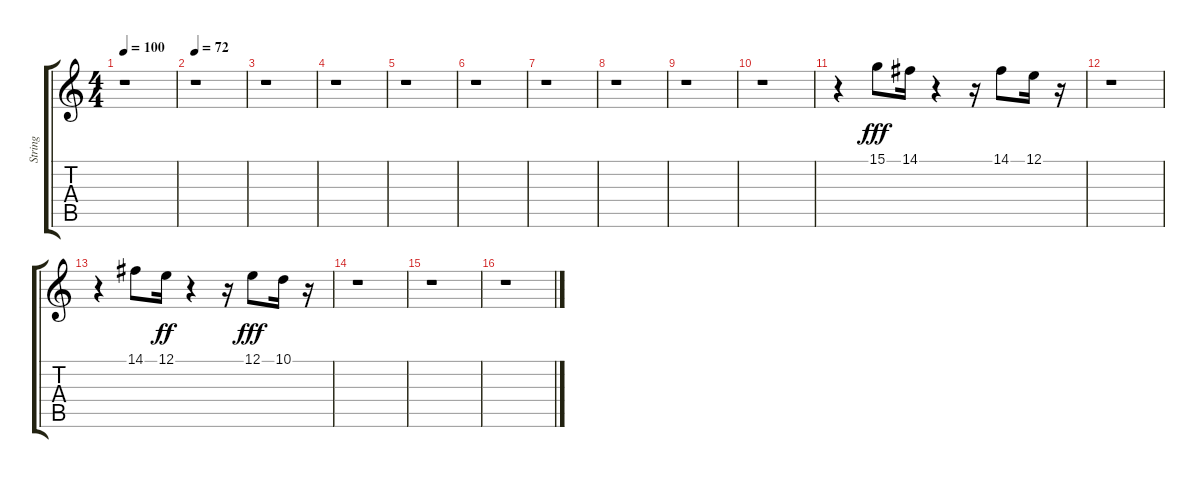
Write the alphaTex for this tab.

\track ("String" "String") {instrument stringensemble2}
\staff {score tabs}
\tuning (E4 B3 G3 D3 A2 E2) {hide}
\ts (4 4)
\tempo 100
\clef g2
\ks c
r.1{dy fff instrument stringensemble2} |
\tempo 72
r.1 |
r.1 |
r.1 |
r.1 |
r.1 |
r.1 |
r.1 |
r.1 |
r.1 |
r.4 15.1.8 14.1.16 r.4 r.16 14.1.8 12.1.16 r.16 |
r.1 |
r.4 14.1.8 12.1.16{dy ff} r.4 r.16 12.1.8{dy fff} 10.1.16 r.16 |
r.1 |
r.1 |
r.1
